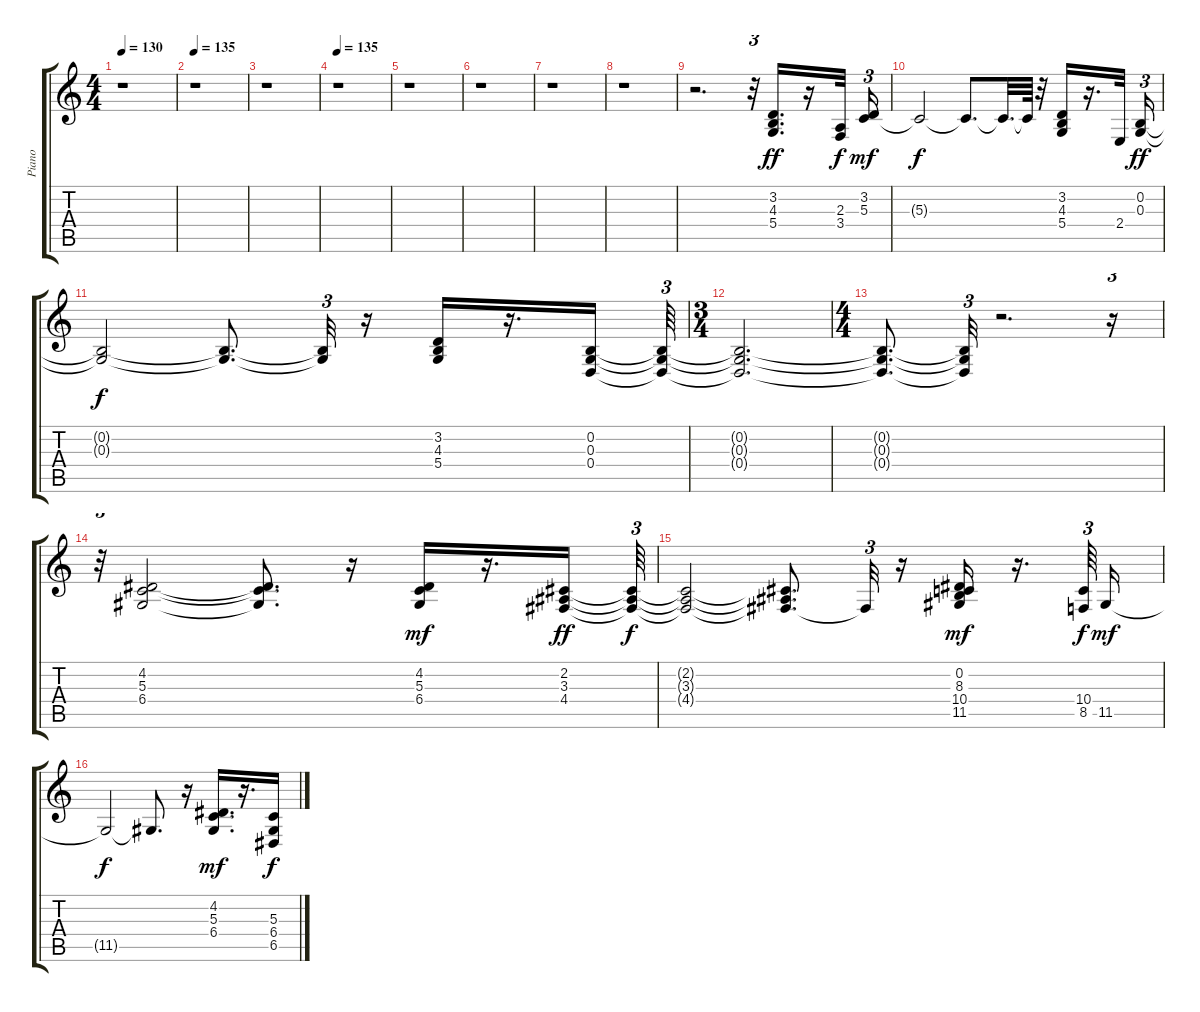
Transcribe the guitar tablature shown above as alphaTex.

\track ("Piano" "Piano") {instrument brightacousticpiano}
\staff {score tabs}
\tuning (E4 B3 G3 D3 A2 E2) {hide}
\ts (4 4)
\tempo 130
\clef g2
\ks c
r.1{dy f} |
\tempo 135
r.1 |
r.1 |
\tempo 135
r.1 |
r.1 |
r.1 |
r.1 |
r.1 |
r.2{d} r.32{tu (3 2)} (3.2 4.3 5.4).16{d dy ff} r.16 (2.3 3.4).32{dy f} (3.2 5.3).16{tu (3 2) dy mf} |
5.3{t}.2{dy f} 5.3{t}.8{d} 5.3{t}.32{d} 5.3{t}.64 r.32 (3.2 4.3 5.4).16 r.16{d} 2.4.32 (0.2 0.3).16{tu (3 2) dy ff} |
(0.2{t} 0.3{t}).2{dy f} (0.2{t} 0.3{t}).8{d} (0.2{t} 0.3{t}).32{tu (3 2)} r.16 (3.2 4.3 5.4).16 r.16{d} (0.2 0.3 0.4).16 (0.2{t} 0.3{t} 0.4{t}).64{tu (3 2)} |
\ts (3 4)
(0.2{t} 0.3{t} 0.4{t}).2{d} |
\ts (4 4)
(0.2{t} 0.3{t} 0.4{t}).8{d} (0.2{t} 0.3{t} 0.4{t}).32{tu (3 2)} r.2{d} r.16{tu (3 2)} |
r.32{tu (3 2)} (4.2 5.3 6.4).2 (4.2{t} 5.3{t} 6.4{t}).8{d} r.16 (4.2 5.3 6.4).16{dy mf} r.16{d} (2.2 3.3 4.4).16{dy ff} (2.2{t} 3.3{t} 4.4{t}).64{tu (3 2) dy f} |
(2.2{t} 3.3{t} 4.4{t}).2 (2.2{t} 3.3{t} 4.4{t}).8{d} 4.4{t}.32{tu (3 2)} r.16 (0.2 8.3 10.4 11.5).16{dy mf} r.16{d} (10.4 8.5).64{tu (3 2) dy f} 11.5.16{dy mf} |
11.5{t}.2{dy f} 11.5{t}.8{d} r.16 (4.2 5.3 6.4).16{d dy mf} r.16{d} (5.3 6.4 6.5).16{dy f}
